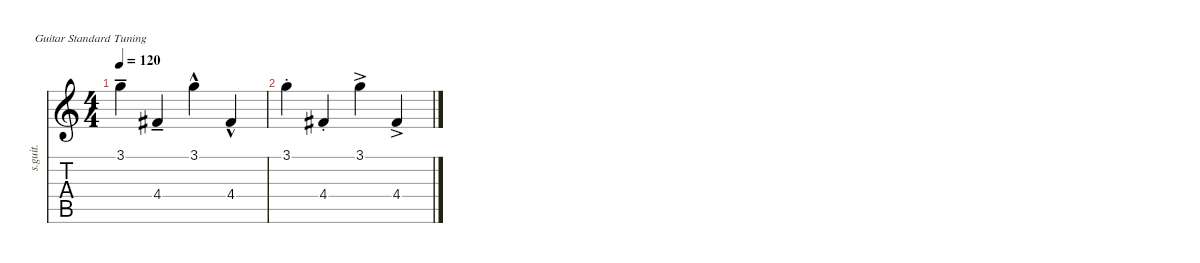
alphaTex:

\defaultSystemsLayout 4
\hideDynamics
\bracketExtendMode nobrackets
\track ("Steel Guitar" "s.guit.") {instrument acousticguitarsteel}
\staff {score tabs}
\tuning (E4 B3 G3 D3 A2 E2)
\ts (4 4)
\tempo 120
\clef g2
\ks c
3.1{ten}.4{dy mf instrument acousticguitarsteel beam Down} 4.4{ten acc #}.4{beam Up} 3.1{hac}.4{beam Down} 4.4{hac acc #}.4{beam Up} |
3.1{st}.4{beam Down} 4.4{st acc #}.4{beam Up} 3.1{ac}.4{beam Down} 4.4{ac acc #}.4{beam Up}
